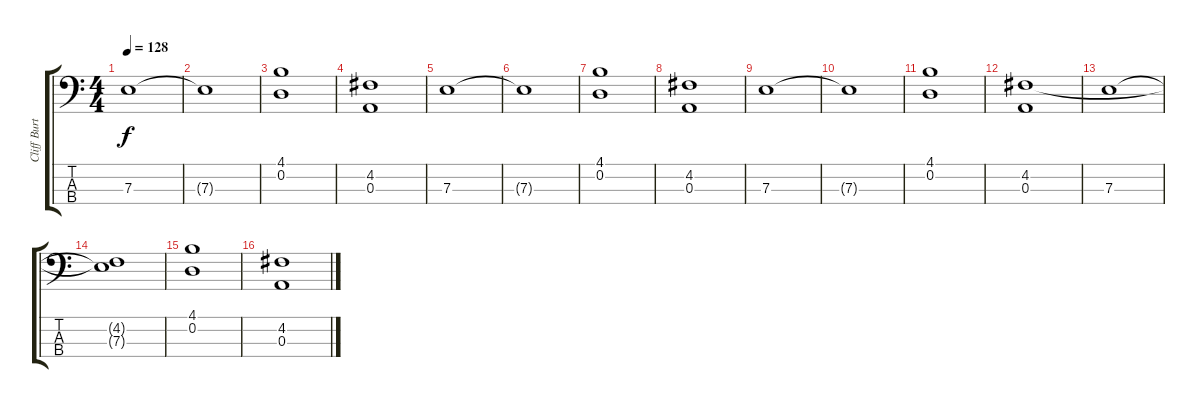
\track ("Cliff Burton" "Cliff Burt") {instrument electricbassfinger}
\staff {score tabs}
\tuning (G2 D2 A1 E1) {hide}
\ts (4 4)
\tempo 128
\clef f4
\ks c
7.3.1{dy f} |
7.3{t}.1 |
(4.1 0.2).1 |
(4.2 0.3).1 |
7.3.1 |
7.3{t}.1 |
(4.1 0.2).1 |
(4.2 0.3).1 |
7.3.1 |
7.3{t}.1 |
(4.1 0.2).1 |
(4.2 0.3).1 |
7.3.1 |
(4.2{t} 7.3{t}).1 |
(4.1 0.2).1 |
(4.2 0.3).1
